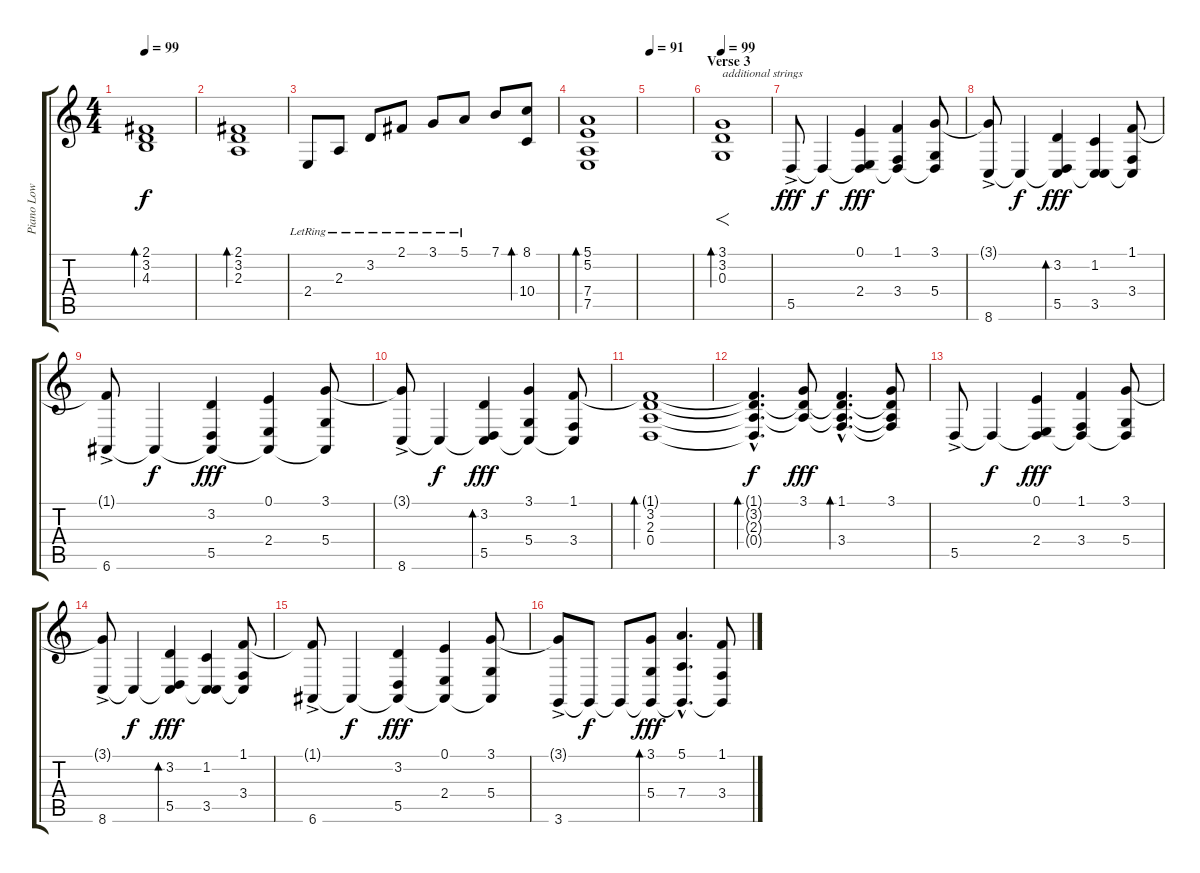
\track ("Piano Low" "Piano Low") {instrument brightacousticpiano}
\staff {score tabs}
\tuning (E4 B3 G3 D3 A2 E2) {hide}
\ts (4 4)
\tempo 99
\clef g2
\ks c
(2.1 3.2 4.3).1{bd 120 dy f} |
(2.1 3.2 2.3).1{bd 120} |
2.4{lr}.8 2.3{lr}.8 3.2{lr}.8 2.1{lr}.8 3.1{lr}.8 5.1{lr}.8 7.1.8 (8.1 10.4).8{bd 120} |
(5.1 5.2 7.4 7.5).1{bd 120} |
\tempo 91
|
\section ("" "Verse 3")
\tempo 99
(3.1 3.2 0.3).1{f bd 120 txt "additional strings" volume 7} |
5.5{ac}.8{dy fff instrument stringensemble1} 5.5{t}.4{dy f} (0.1 2.4 5.5{t}).4{dy fff} (1.1 3.4 5.5{t}).4 (3.1 5.4 5.5{t}).8 |
(3.1{t} 8.6{ac}).8 8.6{t}.4{dy f} (3.2 5.5 8.6{t}).4{bd 240 dy fff} (1.2 3.5 8.6{t}).4 (1.1 3.4 8.6{t}).8 |
(1.1{t} 6.6{ac}).8 6.6{t}.4{dy f} (3.2 5.5 6.6{t}).4{dy fff} (0.1 2.4 6.6{t}).4 (3.1 5.4 6.6{t}).8 |
(3.1{t} 8.6{ac}).8 8.6{t}.4{dy f} (3.2 5.5 8.6{t}).4{bd 240 dy fff} (3.1 5.4 8.6{t}).4 (1.1 3.4 8.6{t}).8 |
(1.1{t} 3.2 2.3 0.4).1{bd 120} |
(1.1{hac t} 3.2{hac t} 2.3{hac t} 0.4{hac t}).4{d bd 120 dy f} (3.1 3.2{t} 2.3{t}).8{dy fff} (1.1{hac} 3.2{hac t} 2.3{hac t} 3.4{hac}).4{d bd 120} (3.1 3.2{t} 2.3{t} 3.4{t}).8 |
5.5{ac}.8 5.5{t}.4{dy f} (0.1 2.4 5.5{t}).4{dy fff} (1.1 3.4 5.5{t}).4 (3.1 5.4 5.5{t}).8 |
(3.1{t} 8.6{ac}).8 8.6{t}.4{dy f} (3.2 5.5 8.6{t}).4{bd 240 dy fff} (1.2 3.5 8.6{t}).4 (1.1 3.4 8.6{t}).8 |
(1.1{t} 6.6{ac}).8 6.6{t}.4{dy f} (3.2 5.5 6.6{t}).4{dy fff} (0.1 2.4 6.6{t}).4 (3.1 5.4 6.6{t}).8 |
(3.1{t} 3.6{ac}).8 3.6{t}.8{dy f} 3.6{t}.8 (3.1 5.4 3.6{t}).8{bd 240 dy fff} (5.1{hac} 7.4{hac} 3.6{hac t}).4{d} (1.1 3.4 3.6{t}).8
